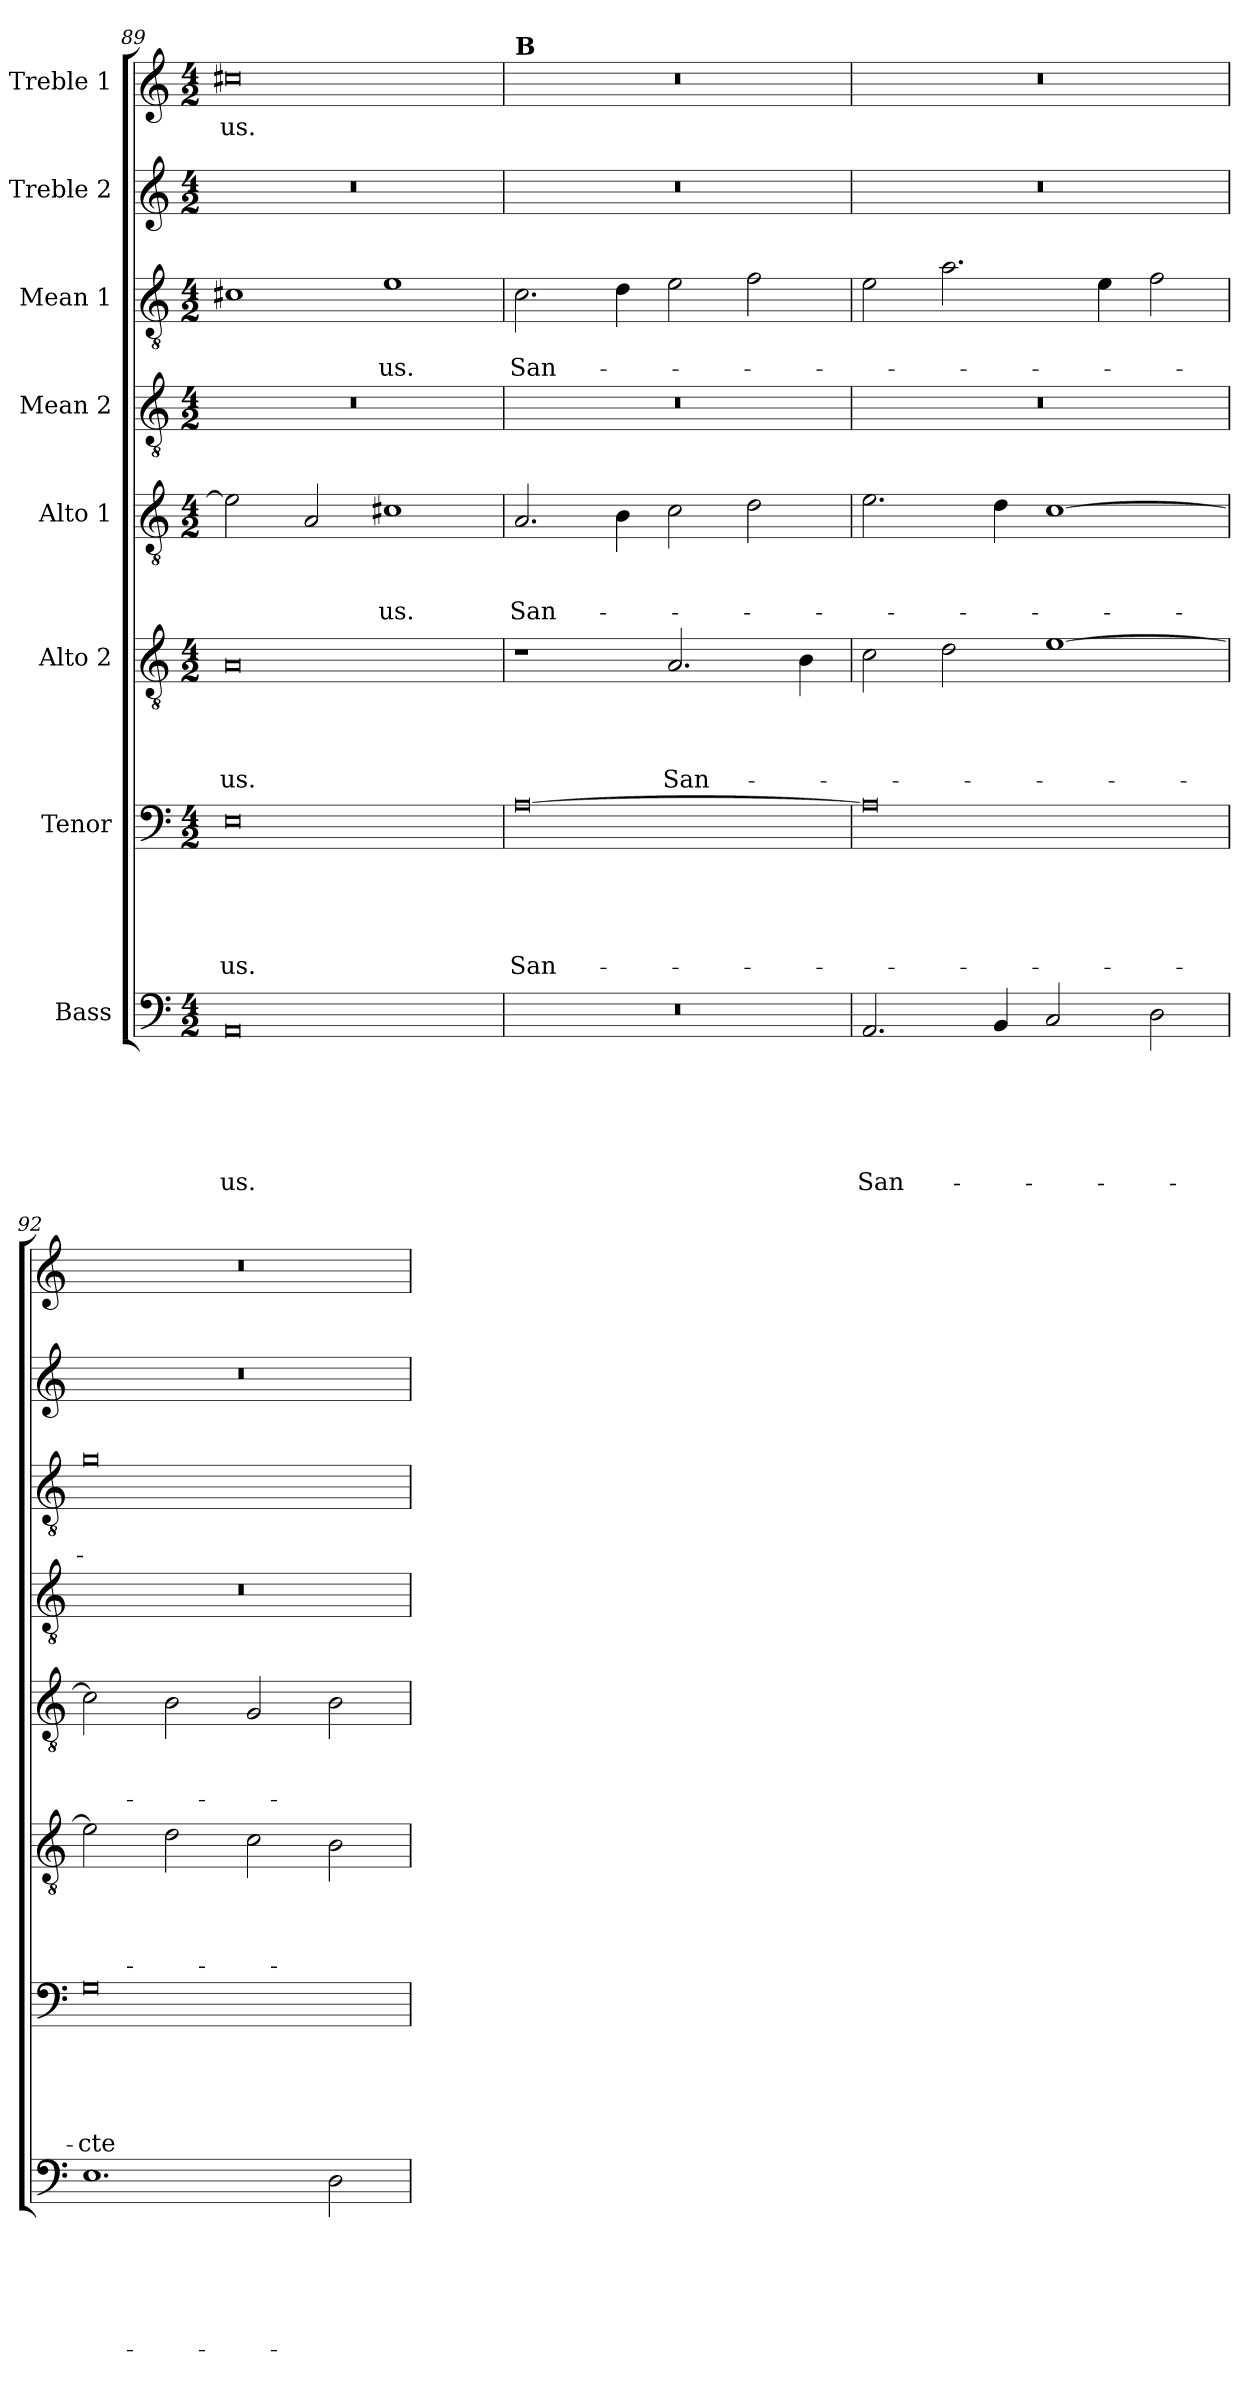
**kern	**text	**text	**text	**text	**text	**text	**kern	**text	**text	**text	**text	**text	**kern	**text	**text	**text	**text	**kern	**text	**text	**text	**kern	**kern	**text	**text	**kern	**kern	**text
*part8	*part8	*part8	*part8	*part8	*part8	*part8	*part7	*part7	*part7	*part7	*part7	*part7	*part6	*part6	*part6	*part6	*part6	*part5	*part5	*part5	*part5	*part4	*part3	*part3	*part3	*part2	*part1	*part1
*staff8	*staff8	*staff8	*staff8	*staff8	*staff8	*staff8	*staff7	*staff7	*staff7	*staff7	*staff7	*staff7	*staff6	*staff6	*staff6	*staff6	*staff6	*staff5	*staff5	*staff5	*staff5	*staff4	*staff3	*staff3	*staff3	*staff2	*staff1	*staff1
*I"Bass	*	*	*	*	*	*	*I"Tenor	*	*	*	*	*	*I"Alto 2	*	*	*	*	*I"Alto 1	*	*	*	*I"Mean 2	*I"Mean 1	*	*	*I"Treble 2	*I"Treble 1	*
*clefF4	*	*	*	*	*	*	*clefF4	*	*	*	*	*	*clefGv2	*	*	*	*	*clefGv2	*	*	*	*clefGv2	*clefGv2	*	*	*clefG2	*clefG2	*
*k[]	*	*	*	*	*	*	*k[]	*	*	*	*	*	*k[]	*	*	*	*	*k[]	*	*	*	*k[]	*k[]	*	*	*k[]	*k[]	*
*C:	*	*	*	*	*	*	*C:	*	*	*	*	*	*C:	*	*	*	*	*C:	*	*	*	*C:	*C:	*	*	*C:	*C:	*
*M4/2	*	*	*	*	*	*	*M4/2	*	*	*	*	*	*M4/2	*	*	*	*	*M4/2	*	*	*	*M4/2	*M4/2	*	*	*M4/2	*M4/2	*
=89	=89	=89	=89	=89	=89	=89	=89	=89	=89	=89	=89	=89	=89	=89	=89	=89	=89	=89	=89	=89	=89	=89	=89	=89	=89	=89	=89	=89
0AA	.	.	.	.	.	-us.	0E	.	.	.	.	-us.	0A	.	.	.	-us.	2e\]	.	.	.	0r	1c#X	.	.	0r	0cc#X	-us.
.	.	.	.	.	.	.	.	.	.	.	.	.	.	.	.	.	.	2A/	.	.	.	.	.	.	.	.	.	.
.	.	.	.	.	.	.	.	.	.	.	.	.	.	.	.	.	.	1c#X	.	.	-us.	.	1e	.	-us.	.	.	.
!!LO:PB:g=z
=90!	=90!	=90!	=90!	=90!	=90!	=90!	=90!	=90!	=90!	=90!	=90!	=90!	=90!	=90!	=90!	=90!	=90!	=90!	=90!	=90!	=90!	=90!	=90!	=90!	=90!	=90!	=90!	=90!
!	!	!	!	!	!	!	!	!	!	!	!	!	!	!	!	!	!	!	!	!	!	!	!	!	!	!	!LO:TX:a:B:t=B	!
0r	.	.	.	.	.	.	[0A	.	.	.	.	San-	1r	.	.	.	.	2.A/	.	.	San-	0r	2.c\	.	San-	0r	0r	.
.	.	.	.	.	.	.	.	.	.	.	.	.	.	.	.	.	.	4B\	.	.	.	.	4d\	.	.	.	.	.
.	.	.	.	.	.	.	.	.	.	.	.	.	2.A/	.	.	.	San-	2c\	.	.	.	.	2e\	.	.	.	.	.
.	.	.	.	.	.	.	.	.	.	.	.	.	.	.	.	.	.	2d\	.	.	.	.	2f\	.	.	.	.	.
.	.	.	.	.	.	.	.	.	.	.	.	.	4B\	.	.	.	.	.	.	.	.	.	.	.	.	.	.	.
=91	=91	=91	=91	=91	=91	=91	=91	=91	=91	=91	=91	=91	=91	=91	=91	=91	=91	=91	=91	=91	=91	=91	=91	=91	=91	=91	=91	=91
2.AA/	.	.	.	.	.	San-	0A]	.	.	.	.	.	2c\	.	.	.	.	2.e\	.	.	.	0r	2e\	.	.	0r	0r	.
.	.	.	.	.	.	.	.	.	.	.	.	.	2d\	.	.	.	.	.	.	.	.	.	2.a\	.	.	.	.	.
4BB/	.	.	.	.	.	.	.	.	.	.	.	.	.	.	.	.	.	4d\	.	.	.	.	.	.	.	.	.	.
2C/	.	.	.	.	.	.	.	.	.	.	.	.	[1e	.	.	.	.	[1c	.	.	.	.	.	.	.	.	.	.
.	.	.	.	.	.	.	.	.	.	.	.	.	.	.	.	.	.	.	.	.	.	.	4e\	.	.	.	.	.
2D\	.	.	.	.	.	.	.	.	.	.	.	.	.	.	.	.	.	.	.	.	.	.	2f\	.	.	.	.	.
=92	=92	=92	=92	=92	=92	=92	=92	=92	=92	=92	=92	=92	=92	=92	=92	=92	=92	=92	=92	=92	=92	=92	=92	=92	=92	=92	=92	=92
1.E	.	.	.	.	.	.	0G	.	.	.	.	-cte	2e\]	.	.	.	.	2c\]	.	.	.	0r	0g	.	.	0r	0r	.
.	.	.	.	.	.	.	.	.	.	.	.	.	2d\	.	.	.	.	2B\	.	.	.	.	.	.	.	.	.	.
.	.	.	.	.	.	.	.	.	.	.	.	.	2c\	.	.	.	.	2G/	.	.	.	.	.	.	.	.	.	.
2D\	.	.	.	.	.	.	.	.	.	.	.	.	2B\	.	.	.	.	2B\	.	.	.	.	.	.	.	.	.	.
=	=	=	=	=	=	=	=	=	=	=	=	=	=	=	=	=	=	=	=	=	=	=	=	=	=	=	=	=
*-	*-	*-	*-	*-	*-	*-	*-	*-	*-	*-	*-	*-	*-	*-	*-	*-	*-	*-	*-	*-	*-	*-	*-	*-	*-	*-	*-	*-
